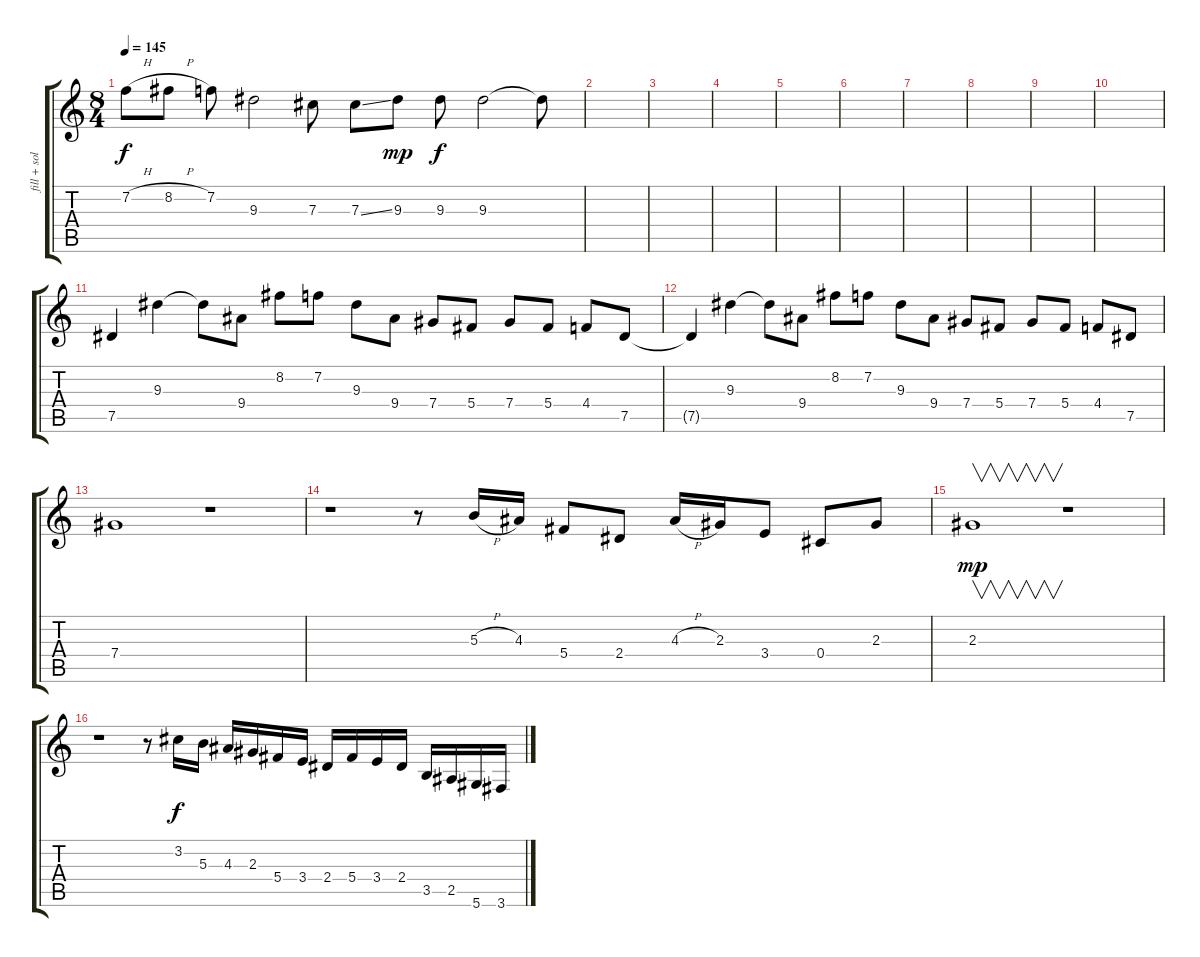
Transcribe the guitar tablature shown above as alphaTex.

\track ("fill + solo" "fill + sol") {instrument distortionguitar}
\staff {score tabs}
\tuning (Eb4 Bb3 Gb3 Db3 Ab2 Eb2) {hide}
\ts (8 4)
\tempo 145
\clef g2
\ks c
7.2{h}.8{dy f} 8.2{h}.8 7.2.8 9.3.2 7.3.8 7.3{ss}.8 9.3.8{dy mp} 9.3.8{dy f} 9.3.2 9.3{t}.8 |
|
|
|
|
|
|
|
|
|
7.5.4{volume 13} 9.3.4 9.3{t}.8 9.4.8 8.2.8 7.2.8 9.3.8 9.4.8 7.4.8 5.4.8 7.4.8 5.4.8 4.4.8 7.5.8 |
7.5{t}.4{volume 13} 9.3.4 9.3{t}.8 9.4.8 8.2.8 7.2.8 9.3.8 9.4.8 7.4.8 5.4.8 7.4.8 5.4.8 4.4.8 7.5.8 |
7.4.1 r.1 |
r.1 r.8{volume 13} 5.3{h}.16 4.3.16 5.4.8 2.4.8 4.3{h}.16 2.3.16 3.4.8 0.4.8 2.3.8 |
2.3.1{v dy mp} r.1 |
r.1 r.8 3.2.16{dy f volume 13} 5.3.16 4.3.16 2.3.16 5.4.16 3.4.16 2.4.16 5.4.16 3.4.16 2.4.16 3.5.16 2.5.16 5.6.16 3.6.16
